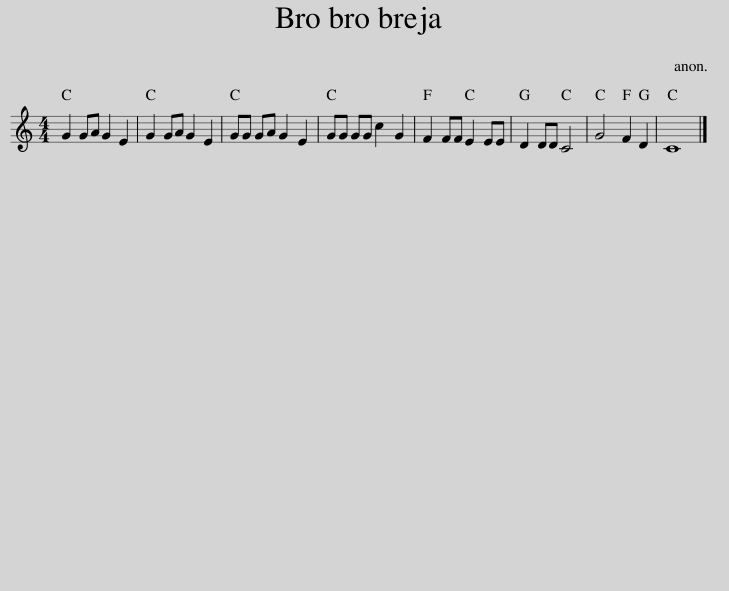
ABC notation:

X:1
L:1/8
M:4/4
I:linebreak $
K:C
V:1 treble
V:1
 G2 GA G2 E2 | G2 GA G2 E2 | GG GA G2 E2 | GG GG c2 G2 | F2 FF E2 EE | %5
 D2 DD C4 | G4 F2 D2 | C8 |] %8
